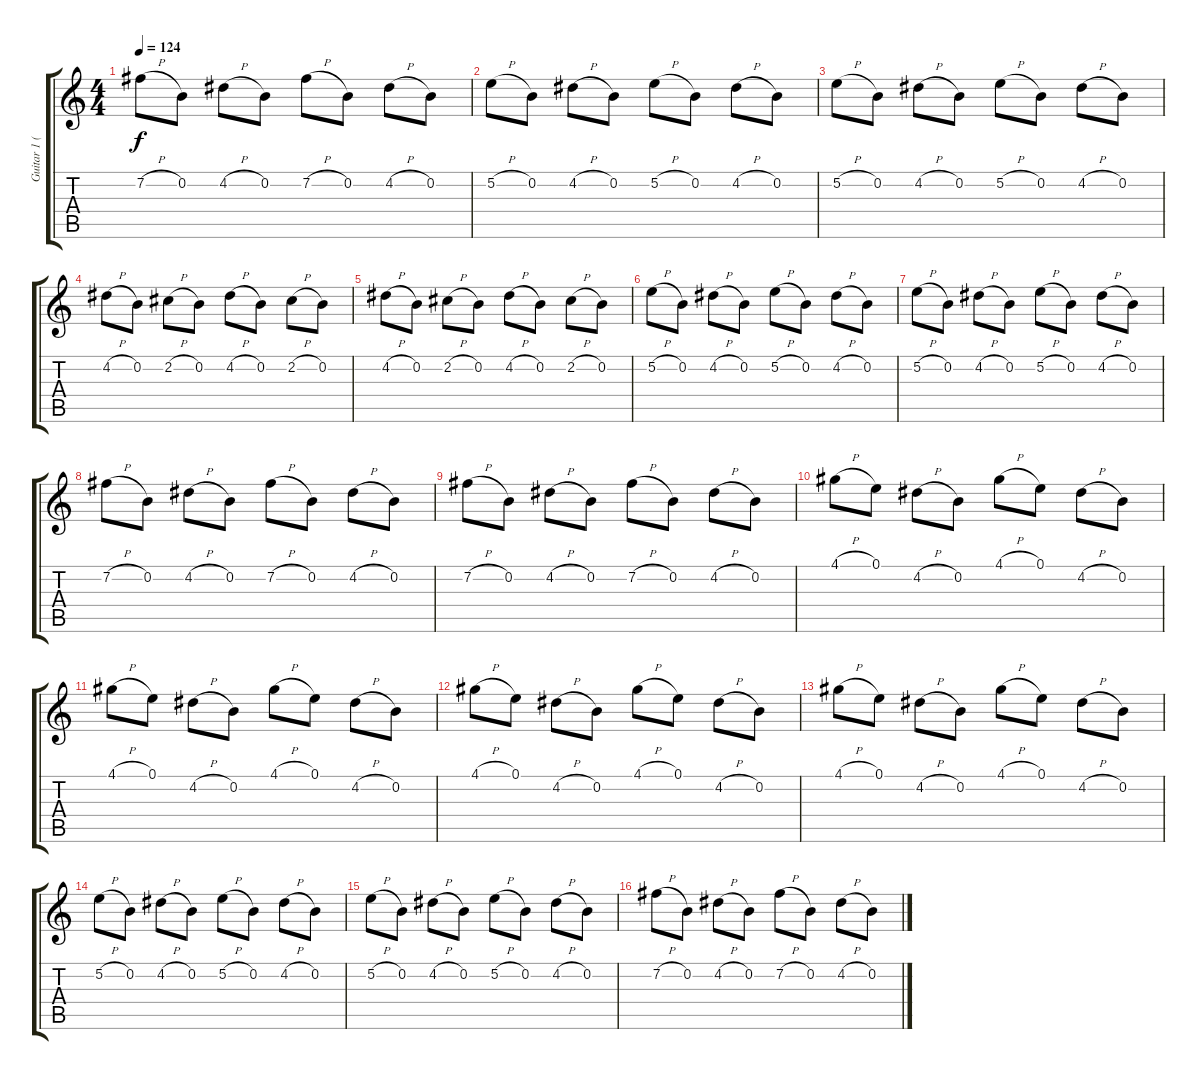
\track ("Guitar 1 (Ryan Parrish)" "Guitar 1 (") {instrument distortionguitar}
\staff {score tabs}
\tuning (E4 B3 G3 D3 A2 D2) {hide}
\ts (4 4)
\tempo 124
\clef g2
\ks c
7.2{h}.8{dy f} 0.2.8 4.2{h}.8 0.2.8 7.2{h}.8 0.2.8 4.2{h}.8 0.2.8 |
5.2{h}.8 0.2.8 4.2{h}.8 0.2.8 5.2{h}.8 0.2.8 4.2{h}.8 0.2.8 |
5.2{h}.8 0.2.8 4.2{h}.8 0.2.8 5.2{h}.8 0.2.8 4.2{h}.8 0.2.8 |
4.2{h}.8 0.2.8 2.2{h}.8 0.2.8 4.2{h}.8 0.2.8 2.2{h}.8 0.2.8 |
4.2{h}.8 0.2.8 2.2{h}.8 0.2.8 4.2{h}.8 0.2.8 2.2{h}.8 0.2.8 |
5.2{h}.8 0.2.8 4.2{h}.8 0.2.8 5.2{h}.8 0.2.8 4.2{h}.8 0.2.8 |
5.2{h}.8 0.2.8 4.2{h}.8 0.2.8 5.2{h}.8 0.2.8 4.2{h}.8 0.2.8 |
7.2{h}.8 0.2.8 4.2{h}.8 0.2.8 7.2{h}.8 0.2.8 4.2{h}.8 0.2.8 |
7.2{h}.8 0.2.8 4.2{h}.8 0.2.8 7.2{h}.8 0.2.8 4.2{h}.8 0.2.8 |
4.1{h}.8 0.1.8 4.2{h}.8 0.2.8 4.1{h}.8 0.1.8 4.2{h}.8 0.2.8 |
4.1{h}.8 0.1.8 4.2{h}.8 0.2.8 4.1{h}.8 0.1.8 4.2{h}.8 0.2.8 |
4.1{h}.8 0.1.8 4.2{h}.8 0.2.8 4.1{h}.8 0.1.8 4.2{h}.8 0.2.8 |
4.1{h}.8 0.1.8 4.2{h}.8 0.2.8 4.1{h}.8 0.1.8 4.2{h}.8 0.2.8 |
5.2{h}.8 0.2.8 4.2{h}.8 0.2.8 5.2{h}.8 0.2.8 4.2{h}.8 0.2.8 |
5.2{h}.8 0.2.8 4.2{h}.8 0.2.8 5.2{h}.8 0.2.8 4.2{h}.8 0.2.8 |
7.2{h}.8 0.2.8 4.2{h}.8 0.2.8 7.2{h}.8 0.2.8 4.2{h}.8 0.2.8
